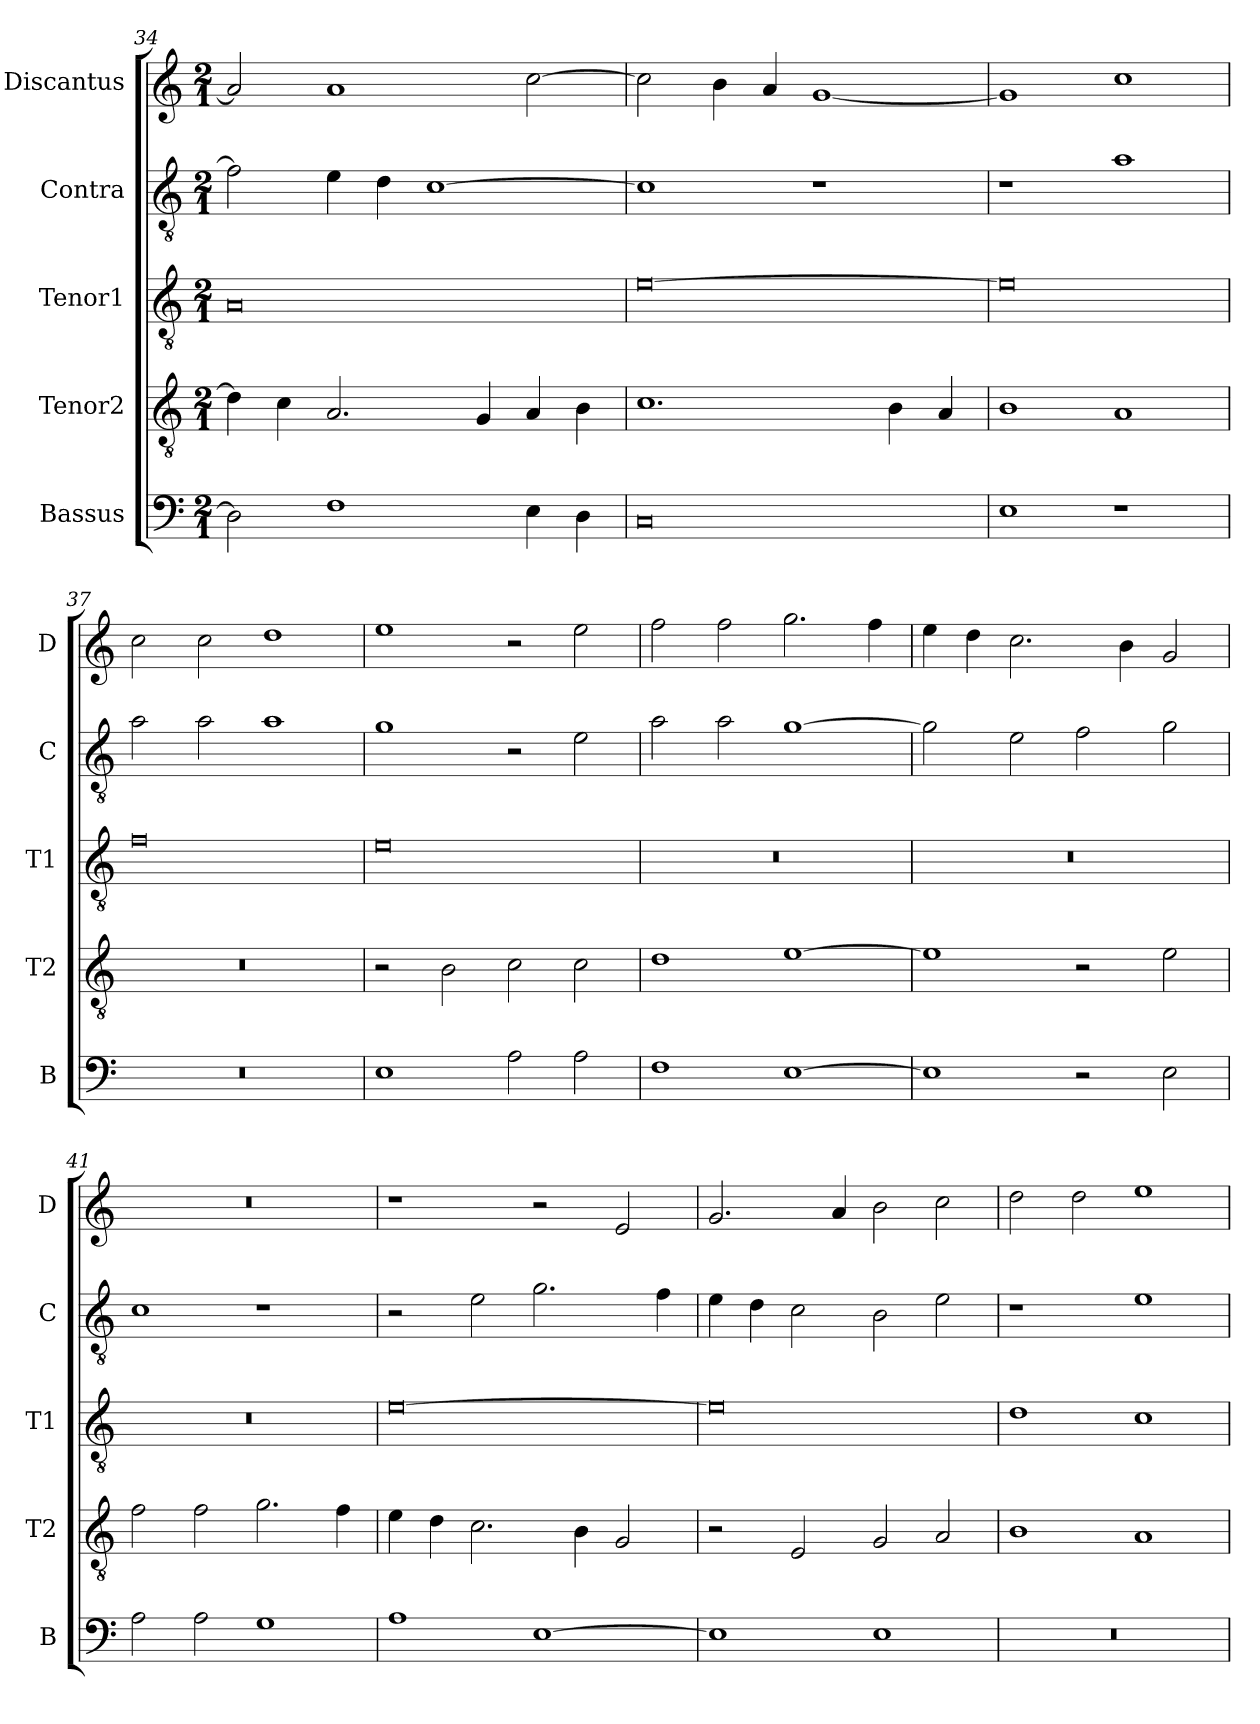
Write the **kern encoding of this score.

**kern	**kern	**kern	**kern	**kern
*part5	*part4	*part3	*part2	*part1
*staff5	*staff4	*staff3	*staff2	*staff1
*I"Bassus	*I"Tenor2	*I"Tenor1	*I"Contra	*I"Discantus
*I'B	*I'T2	*I'T1	*I'C	*I'D
*clefF4	*clefGv2	*clefGv2	*clefGv2	*clefG2
*k[]	*k[]	*k[]	*k[]	*k[]
*M2/1	*M2/1	*M2/1	*M2/1	*M2/1
=34	=34	=34	=34	=34
2D\]	4d\]	0A	2f\]	2a/]
.	4c\	.	.	.
1F	2.A/	.	4e\	1a
.	.	.	4d\	.
.	.	.	[1c	.
.	4G/	.	.	.
4E\	4A/	.	.	[2cc\
4D\	4B\	.	.	.
=35	=35	=35	=35	=35
0C	1.c	[0e	1c]	2cc\]
.	.	.	.	4b\
.	.	.	.	4a/
.	.	.	1r	[1g
.	4B\	.	.	.
.	4A/	.	.	.
=36	=36	=36	=36	=36
1E	1B	0e]	1r	1g]
1r	1A	.	1a	1cc
=37	=37	=37	=37	=37
0r	0r	0f	2a\	2cc\
.	.	.	2a\	2cc\
.	.	.	1a	1dd
=38	=38	=38	=38	=38
1E	2r	0e	1g	1ee
.	2B\	.	.	.
2A\	2c\	.	2r	2r
2A\	2c\	.	2e\	2ee\
=39	=39	=39	=39	=39
1F	1d	0r	2a\	2ff\
.	.	.	2a\	2ff\
[1E	[1e	.	[1g	2.gg\
.	.	.	.	4ff\
=40	=40	=40	=40	=40
1E]	1e]	0r	2g\]	4ee\
.	.	.	.	4dd\
.	.	.	2e\	2.cc\
2r	2r	.	2f\	.
.	.	.	.	4b\
2E\	2e\	.	2g\	2g/
=41	=41	=41	=41	=41
2A\	2f\	0r	1c	0r
2A\	2f\	.	.	.
1G	2.g\	.	1r	.
.	4f\	.	.	.
=42	=42	=42	=42	=42
1A	4e\	[0e	2r	1r
.	4d\	.	.	.
.	2.c\	.	2e\	.
[1E	.	.	2.g\	2r
.	4B\	.	.	.
.	2G/	.	.	2e/
.	.	.	4f\	.
=43	=43	=43	=43	=43
1E]	2r	0e]	4e\	2.g/
.	.	.	4d\	.
.	2E/	.	2c\	.
.	.	.	.	4a/
1E	2G/	.	2B\	2b\
.	2A/	.	2e\	2cc\
=44	=44	=44	=44	=44
0r	1B	1d	1r	2dd\
.	.	.	.	2dd\
.	1A	1c	1e	1ee
=	=	=	=	=
*-	*-	*-	*-	*-
